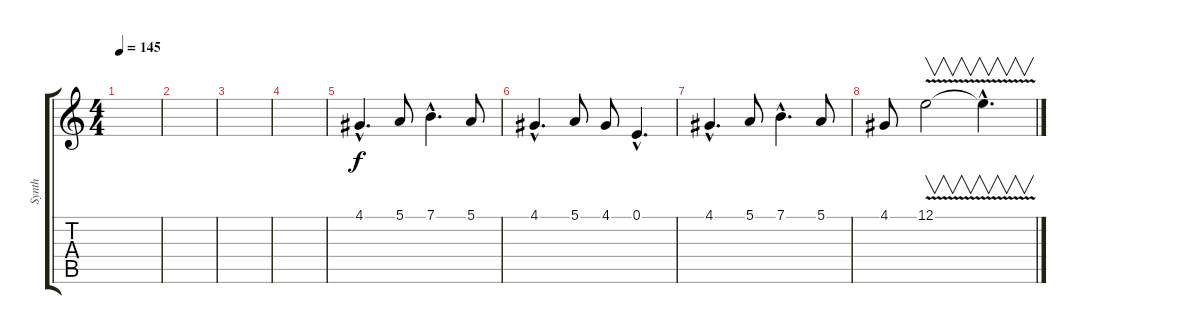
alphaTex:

\track ("Synth" "Synth") {instrument lead3calliope}
\staff {score tabs}
\tuning (E4 B3 G3 D3 A2 E2) {hide}
\ts (4 4)
\tempo 145
\clef g2
\ks c
|
|
|
|
4.1{hac}.4{d} 5.1.8 7.1{hac}.4{d} 5.1.8 |
4.1{hac}.4{d} 5.1.8 4.1.8 0.1{hac}.4{d} |
4.1{hac}.4{d} 5.1.8 7.1{hac}.4{d} 5.1.8 |
4.1.8 12.1{v}.2{v} 12.1{hac t}.4{v d}
